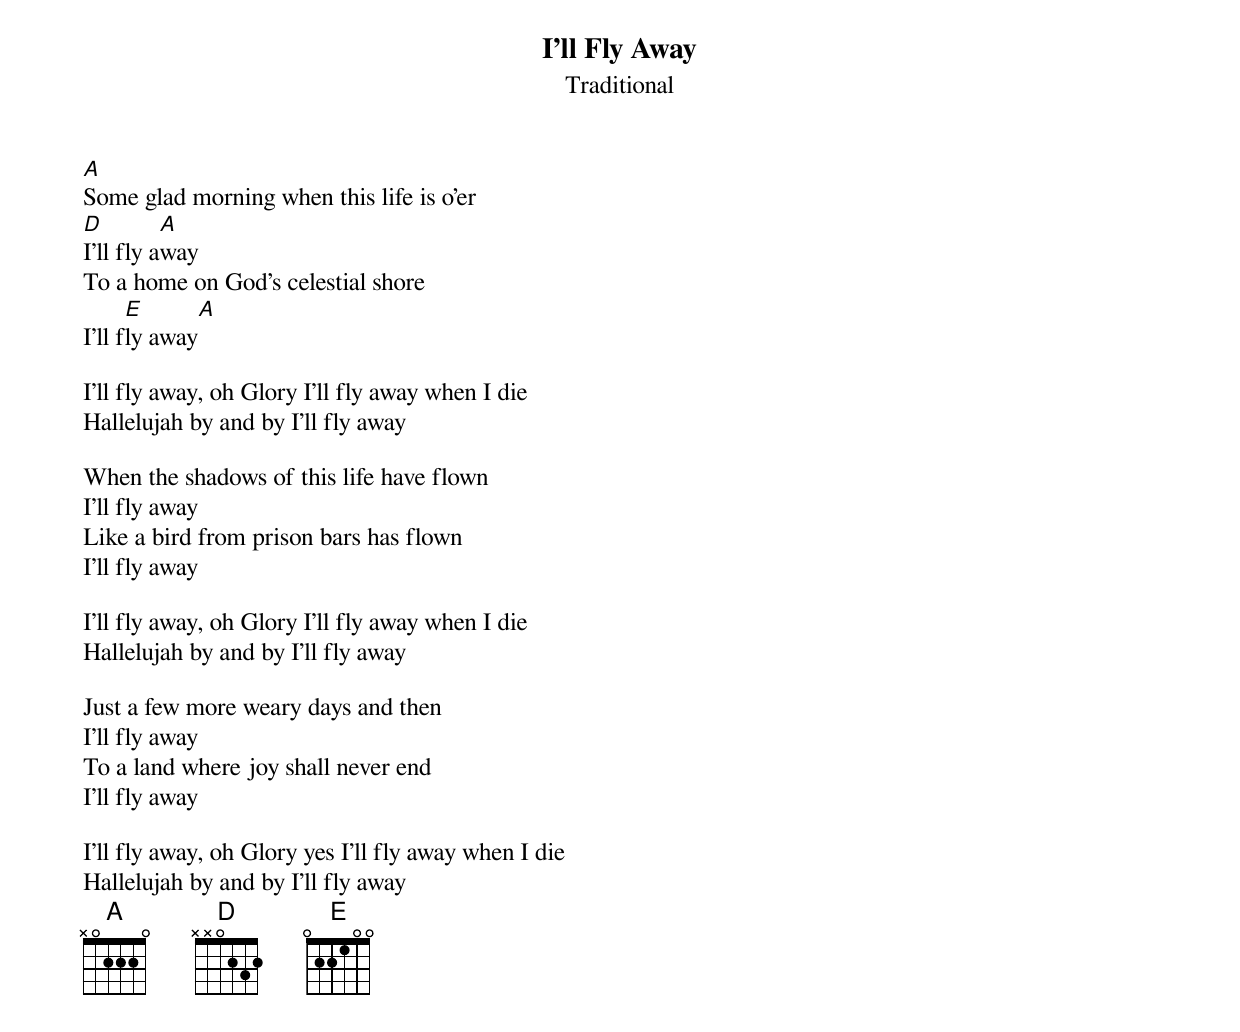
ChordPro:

{title: I'll Fly Away}
{subtitle:Traditional}
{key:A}

[A]Some glad morning when this life is o'er
[D]I'll fly a[A]way
To a home on God's celestial shore
I'll f[E]ly away[A]

I'll fly away, oh Glory I'll fly away when I die
Hallelujah by and by I'll fly away

When the shadows of this life have flown
I'll fly away
Like a bird from prison bars has flown
I'll fly away

I'll fly away, oh Glory I'll fly away when I die
Hallelujah by and by I'll fly away

Just a few more weary days and then
I'll fly away
To a land where joy shall never end
I'll fly away

I'll fly away, oh Glory yes I'll fly away when I die
Hallelujah by and by I'll fly away
